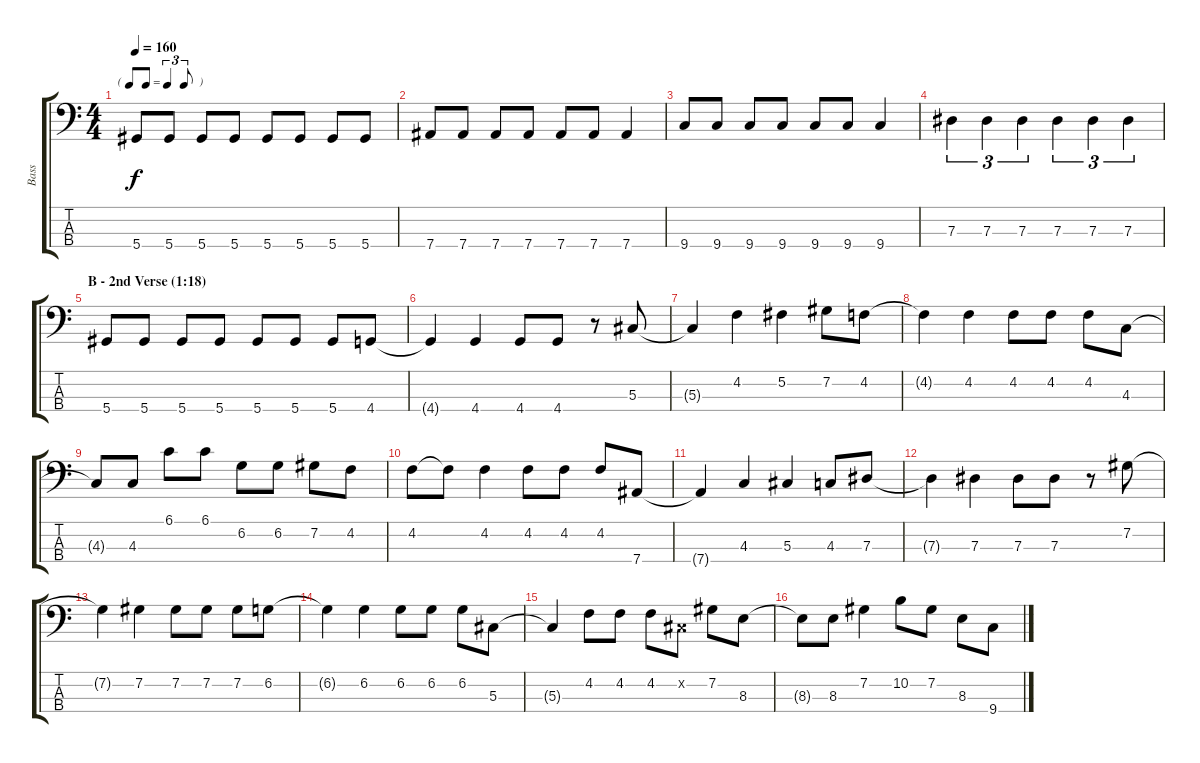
\track ("Bass" "Bass") {instrument electricbasspick}
\staff {score tabs}
\tuning (Gb2 Db2 Ab1 Eb1) {hide}
\ts (4 4)
\tf triplet8th
\tempo 160
\clef f4
\ks c
5.4.8{dy f} 5.4.8 5.4.8 5.4.8 5.4.8 5.4.8 5.4.8 5.4.8 |
7.4.8 7.4.8 7.4.8 7.4.8 7.4.8 7.4.8 7.4.4 |
9.4.8 9.4.8 9.4.8 9.4.8 9.4.8 9.4.8 9.4.4 |
7.3.4{tu (3 2)} 7.3.4{tu (3 2)} 7.3.4{tu (3 2)} 7.3.4{tu (3 2)} 7.3.4{tu (3 2)} 7.3.4{tu (3 2)} |
\section ("" "B - 2nd Verse (1:18)")
5.4.8 5.4.8 5.4.8 5.4.8 5.4.8 5.4.8 5.4.8 4.4.8 |
4.4{t}.4 4.4.4 4.4.8 4.4.8 r.8 5.3.8 |
5.3{t}.4 4.2.4 5.2.4 7.2.8 4.2.8 |
4.2{t}.4 4.2.4 4.2.8 4.2.8 4.2.8 4.3.8 |
4.3{t}.8 4.3.8 6.1.8 6.1.8 6.2.8 6.2.8 7.2.8 4.2.8 |
4.2.8 4.2{t}.8 4.2.4 4.2.8 4.2.8 4.2.8 7.4.8 |
7.4{t}.4 4.3.4 5.3.4 4.3.8 7.3.8 |
7.3{t}.4 7.3.4 7.3.8 7.3.8 r.8 7.2.8 |
7.2{t}.4 7.2.4 7.2.8 7.2.8 7.2.8 6.2.8 |
6.2{t}.4 6.2.4 6.2.8 6.2.8 6.2.8 5.3.8 |
5.3{t}.4 4.2.8 4.2.8 4.2.8 0.2{x}.8 7.2.8 8.3.8 |
8.3{t}.8 8.3.8 7.2.4 10.2.8 7.2.8 8.3.8 9.4.8
